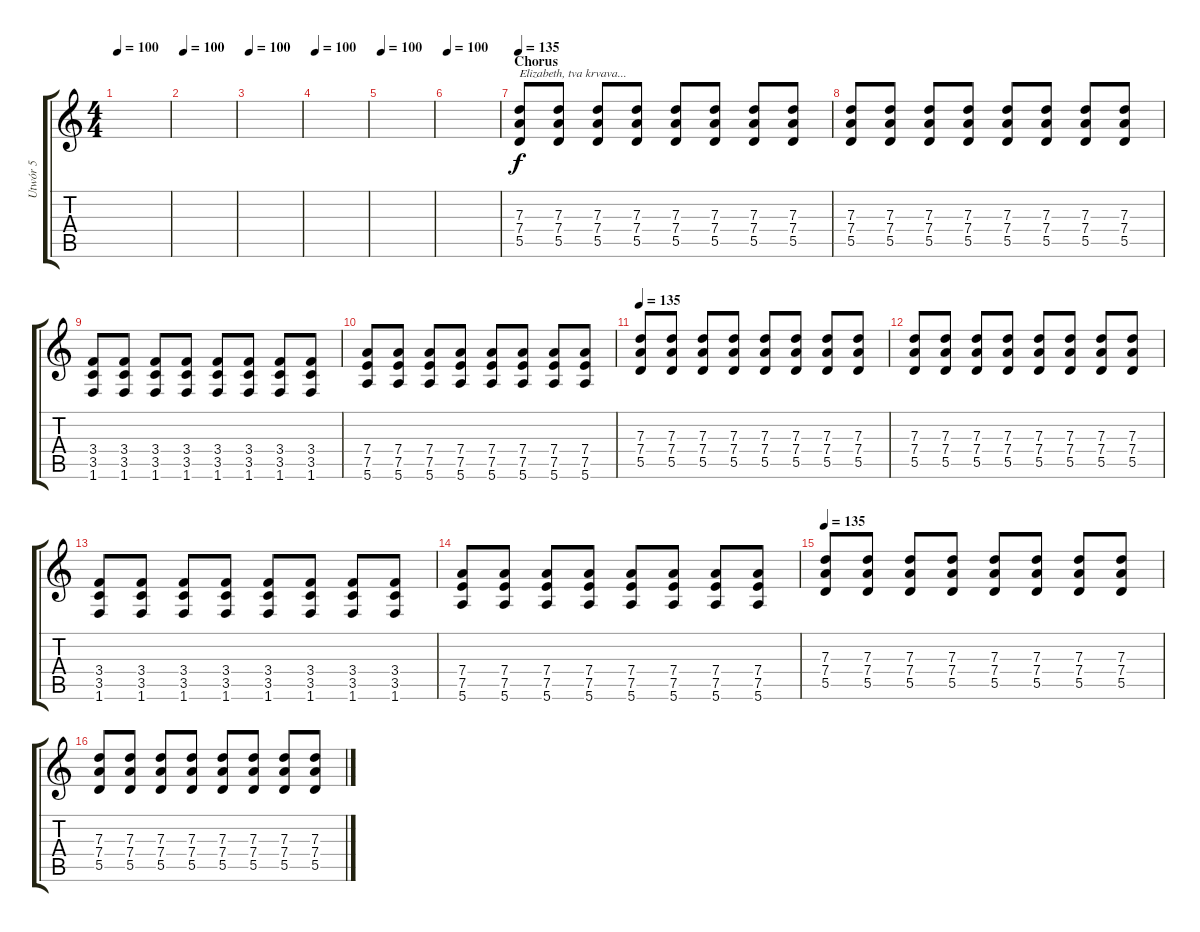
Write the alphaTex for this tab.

\track ("Utwór 5" "Utwór 5") {instrument distortionguitar}
\staff {score tabs}
\tuning (E4 B3 G3 D3 A2 E2) {hide}
\ts (4 4)
\tempo 100
\clef g2
\ks c
|
\tempo 100
|
\tempo 100
|
\tempo 100
|
\tempo 100
|
\tempo 100
|
\section ("" "Chorus")
\tempo 135
(7.3 7.4 5.5).8{txt "Elizabeth, tva krvava..."} (7.3 7.4 5.5).8 (7.3 7.4 5.5).8 (7.3 7.4 5.5).8 (7.3 7.4 5.5).8 (7.3 7.4 5.5).8 (7.3 7.4 5.5).8 (7.3 7.4 5.5).8 |
(7.3 7.4 5.5).8 (7.3 7.4 5.5).8 (7.3 7.4 5.5).8 (7.3 7.4 5.5).8 (7.3 7.4 5.5).8 (7.3 7.4 5.5).8 (7.3 7.4 5.5).8 (7.3 7.4 5.5).8 |
(3.4 3.5 1.6).8 (3.4 3.5 1.6).8 (3.4 3.5 1.6).8 (3.4 3.5 1.6).8 (3.4 3.5 1.6).8 (3.4 3.5 1.6).8 (3.4 3.5 1.6).8 (3.4 3.5 1.6).8 |
(7.4 7.5 5.6).8 (7.4 7.5 5.6).8 (7.4 7.5 5.6).8 (7.4 7.5 5.6).8 (7.4 7.5 5.6).8 (7.4 7.5 5.6).8 (7.4 7.5 5.6).8 (7.4 7.5 5.6).8 |
\tempo 135
(7.3 7.4 5.5).8 (7.3 7.4 5.5).8 (7.3 7.4 5.5).8 (7.3 7.4 5.5).8 (7.3 7.4 5.5).8 (7.3 7.4 5.5).8 (7.3 7.4 5.5).8 (7.3 7.4 5.5).8 |
(7.3 7.4 5.5).8 (7.3 7.4 5.5).8 (7.3 7.4 5.5).8 (7.3 7.4 5.5).8 (7.3 7.4 5.5).8 (7.3 7.4 5.5).8 (7.3 7.4 5.5).8 (7.3 7.4 5.5).8 |
(3.4 3.5 1.6).8 (3.4 3.5 1.6).8 (3.4 3.5 1.6).8 (3.4 3.5 1.6).8 (3.4 3.5 1.6).8 (3.4 3.5 1.6).8 (3.4 3.5 1.6).8 (3.4 3.5 1.6).8 |
(7.4 7.5 5.6).8 (7.4 7.5 5.6).8 (7.4 7.5 5.6).8 (7.4 7.5 5.6).8 (7.4 7.5 5.6).8 (7.4 7.5 5.6).8 (7.4 7.5 5.6).8 (7.4 7.5 5.6).8 |
\tempo 135
(7.3 7.4 5.5).8 (7.3 7.4 5.5).8 (7.3 7.4 5.5).8 (7.3 7.4 5.5).8 (7.3 7.4 5.5).8 (7.3 7.4 5.5).8 (7.3 7.4 5.5).8 (7.3 7.4 5.5).8 |
(7.3 7.4 5.5).8 (7.3 7.4 5.5).8 (7.3 7.4 5.5).8 (7.3 7.4 5.5).8 (7.3 7.4 5.5).8 (7.3 7.4 5.5).8 (7.3 7.4 5.5).8 (7.3 7.4 5.5).8
